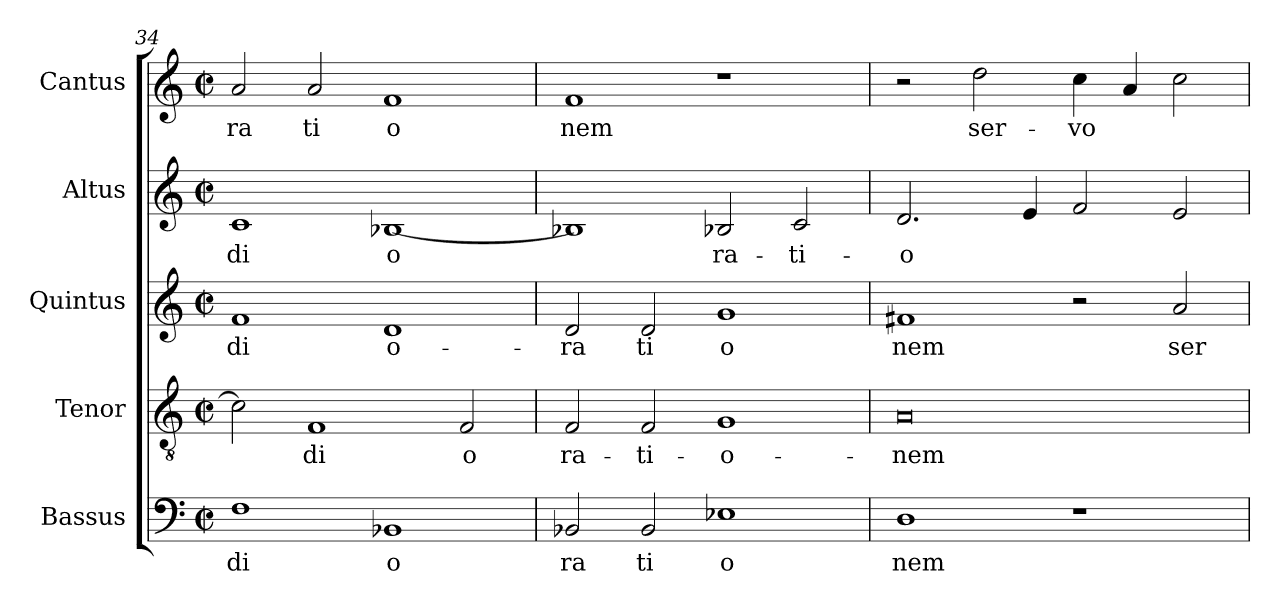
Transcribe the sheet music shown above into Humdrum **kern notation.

**kern	**text	**kern	**text	**kern	**text	**kern	**text	**kern	**text
*part5	*part5	*part4	*part4	*part3	*part3	*part2	*part2	*part1	*part1
*staff5	*staff5	*staff4	*staff4	*staff3	*staff3	*staff2	*staff2	*staff1	*staff1
*I"Bassus	*	*I"Tenor	*	*I"Quintus	*	*I"Altus	*	*I"Cantus	*
*clefF4	*	*clefGv2	*	*clefG2	*	*clefG2	*	*clefG2	*
*k[]	*	*k[]	*	*k[]	*	*k[]	*	*k[]	*
*C:	*	*C:	*	*C:	*	*C:	*	*C:	*
*M2/2	*	*M2/2	*	*M2/2	*	*M2/2	*	*M2/2	*
*met(c|)	*	*met(c|)	*	*met(c|)	*	*met(c|)	*	*met(c|)	*
=34	=34	=34	=34	=34	=34	=34	=34	=34	=34
!	!LO:LY:b:cj	!	!LO:LY:b:cj	!	!LO:LY:b:cj	!	!LO:LY:b:cj	!	!LO:LY:b:cj
1F	di	2c\]	.	1f	-di	1c	-di	2a/	ra
!	!	!	!LO:LY:b:cj	!	!	!	!	!	!LO:LY:b:cj
.	.	1F	di	.	.	.	.	2a/	ti
!	!LO:LY:b:cj	!	!	!	!LO:LY:b:cj	!	!LO:LY:b:cj	!	!LO:LY:b:cj
1BB-X	o	.	.	1d	o-	[>1B-X	o-	1f	o
!	!	!	!LO:LY:b:cj	!	!	!	!	!	!
.	.	2F/	o	.	.	.	.	.	.
!!LO:PB:g=z
=35	=35	=35	=35	=35	=35	=35	=35	=35	=35
!	!LO:LY:b:cj	!	!LO:LY:b:cj	!	!LO:LY:b:cj	!	!LO:LY:b:cj	!	!LO:LY:b:cj
2BB-X/	ra	2F/	ra-	2d/	-ra	1B-X]	--	1f	nem
!	!LO:LY:b:cj	!	!LO:LY:b:cj	!	!LO:LY:b:cj	!	!	!	!
2BB-/	ti	2F/	-ti-	2d/	ti	.	.	.	.
!	!LO:LY:b:cj	!	!LO:LY:b:cj	!	!LO:LY:b:cj	!	!LO:LY:b:cj	!	!
1E-X	o	1G	-o-	1g	o	2B-X/	-ra-	1r	.
!	!	!	!	!	!	!	!LO:LY:b:cj	!	!
.	.	.	.	.	.	2c/	-ti-	.	.
=36	=36	=36	=36	=36	=36	=36	=36	=36	=36
!	!LO:LY:b:cj	!	!LO:LY:b:cj	!	!LO:LY:b:cj	!	!LO:LY:b:cj	!	!
1D	nem	0A	-nem	1f#X	nem	2.d/	-o-	2r	.
!	!	!	!	!	!	!	!	!	!LO:LY:b:cj
.	.	.	.	.	.	.	.	2dd\	ser-
!	!	!	!	!	!	!	!LO:LY:b:cj	!	!
.	.	.	.	.	.	4e/	--	.	.
!	!	!	!	!	!	!	!LO:LY:b:cj	!	!LO:LY:b:cj
1r	.	.	.	2r	.	2f/	--	4cc\	-vo-
!	!	!	!	!	!	!	!	!	!LO:LY:b:cj
.	.	.	.	.	.	.	.	4a/	--
!	!	!	!	!	!LO:LY:b:cj	!	!LO:LY:b:cj	!	!LO:LY:b:cj
.	.	.	.	2a/	ser	2e/	--	2cc\	--
=	=	=	=	=	=	=	=	=	=
*-	*-	*-	*-	*-	*-	*-	*-	*-	*-
